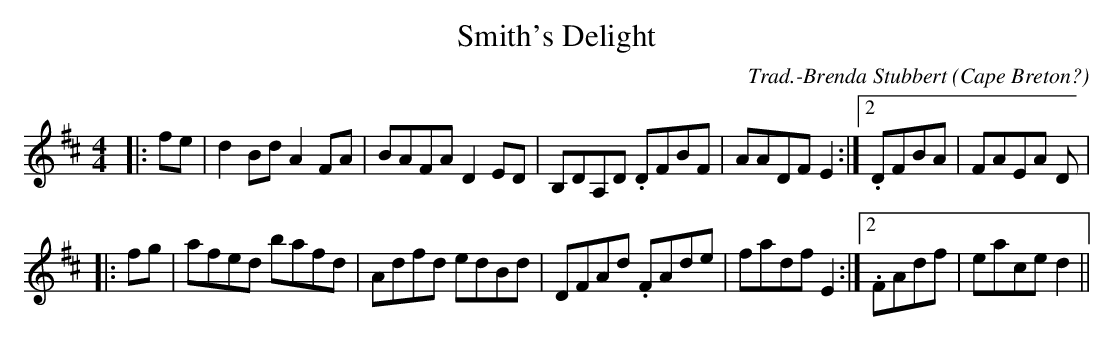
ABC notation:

X:1
T:Smith's Delight
O:Cape Breton?
M:4/4
C:Trad.-Brenda Stubbert
K:D
|:fe|d2 Bd A2 FA|BAFA D2 ED|B,DA,D 1.DFBF|AADF E2:|2.DFBA|FAEA D|
|:fg|afed bafd|Adfd edBd|DFAd 1.FAde|fadf E2:|2.FAdf|eace d2||
